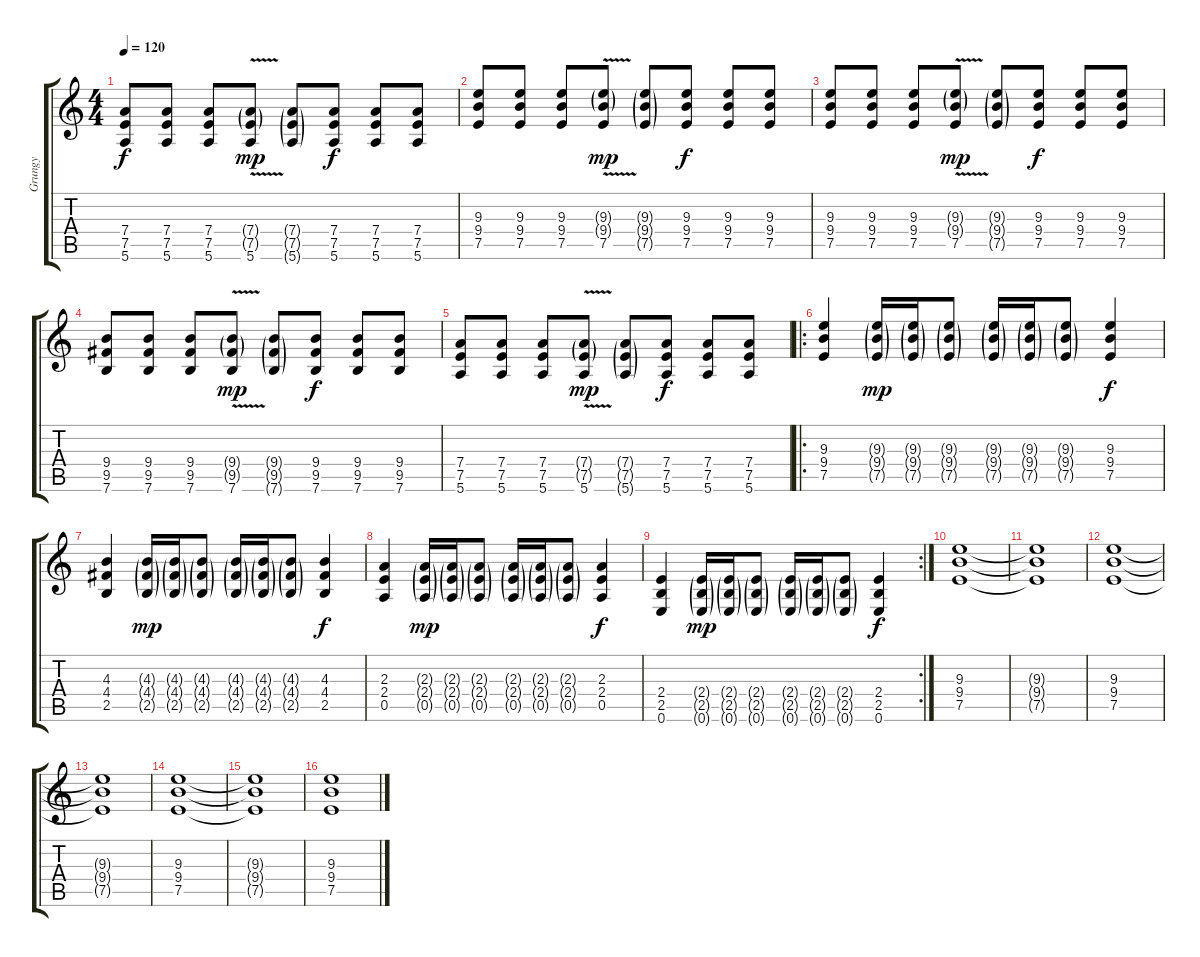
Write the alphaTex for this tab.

\track ("Grungy" "Grungy") {instrument overdrivenguitar}
\staff {score tabs}
\tuning (E4 B3 G3 D3 A2 E2) {hide}
\ts (4 4)
\tempo 120
\clef g2
\ks c
(7.4 7.5 5.6).8{dy f} (7.4 7.5 5.6).8 (7.4 7.5 5.6).8 (7.4{g} 7.5{g} 5.6{v}).8{dy mp} (7.4{g} 7.5{g} 5.6{g}).8 (7.4 7.5 5.6).8{dy f} (7.4 7.5 5.6).8 (7.4 7.5 5.6).8 |
(9.3 9.4 7.5).8 (9.3 9.4 7.5).8 (9.3 9.4 7.5).8 (9.3{g} 9.4{g} 7.5{v}).8{dy mp} (9.3{g} 9.4{g} 7.5{g}).8 (9.3 9.4 7.5).8{dy f} (9.3 9.4 7.5).8 (9.3 9.4 7.5).8 |
(9.3 9.4 7.5).8 (9.3 9.4 7.5).8 (9.3 9.4 7.5).8 (9.3{g} 9.4{g} 7.5{v}).8{dy mp} (9.3{g} 9.4{g} 7.5{g}).8 (9.3 9.4 7.5).8{dy f} (9.3 9.4 7.5).8 (9.3 9.4 7.5).8 |
(9.4 9.5 7.6).8 (9.4 9.5 7.6).8 (9.4 9.5 7.6).8 (9.4{g} 9.5{g} 7.6{v}).8{dy mp} (9.4{g} 9.5{g} 7.6{g}).8 (9.4 9.5 7.6).8{dy f} (9.4 9.5 7.6).8 (9.4 9.5 7.6).8 |
(7.4 7.5 5.6).8 (7.4 7.5 5.6).8 (7.4 7.5 5.6).8 (7.4{g} 7.5{g} 5.6{v}).8{dy mp} (7.4{g} 7.5{g} 5.6{g}).8 (7.4 7.5 5.6).8{dy f} (7.4 7.5 5.6).8 (7.4 7.5 5.6).8 |
\ro
(9.3 9.4 7.5).4 (9.3{g} 9.4{g} 7.5{g}).16{dy mp} (9.3{g} 9.4{g} 7.5{g}).16 (9.3{g} 9.4{g} 7.5{g}).8 (9.3{g} 9.4{g} 7.5{g}).16 (9.3{g} 9.4{g} 7.5{g}).16 (9.3{g} 9.4{g} 7.5{g}).8 (9.3 9.4 7.5).4{dy f} |
(4.3 4.4 2.5).4 (4.3{g} 4.4{g} 2.5{g}).16{dy mp} (4.3{g} 4.4{g} 2.5{g}).16 (4.3{g} 4.4{g} 2.5{g}).8 (4.3{g} 4.4{g} 2.5{g}).16 (4.3{g} 4.4{g} 2.5{g}).16 (4.3{g} 4.4{g} 2.5{g}).8 (4.3 4.4 2.5).4{dy f} |
(2.3 2.4 0.5).4 (2.3{g} 2.4{g} 0.5{g}).16{dy mp} (2.3{g} 2.4{g} 0.5{g}).16 (2.3{g} 2.4{g} 0.5{g}).8 (2.3{g} 2.4{g} 0.5{g}).16 (2.3{g} 2.4{g} 0.5{g}).16 (2.3{g} 2.4{g} 0.5{g}).8 (2.3 2.4 0.5).4{dy f} |
\rc 2
(2.4 2.5 0.6).4 (2.4{g} 2.5{g} 0.6{g}).16{dy mp} (2.4{g} 2.5{g} 0.6{g}).16 (2.4{g} 2.5{g} 0.6{g}).8 (2.4{g} 2.5{g} 0.6{g}).16 (2.4{g} 2.5{g} 0.6{g}).16 (2.4{g} 2.5{g} 0.6{g}).8 (2.4 2.5 0.6).4{dy f} |
(9.3 9.4 7.5).1 |
(9.3{t} 9.4{t} 7.5{t}).1 |
(9.3 9.4 7.5).1 |
(9.3{t} 9.4{t} 7.5{t}).1 |
(9.3 9.4 7.5).1 |
(9.3{t} 9.4{t} 7.5{t}).1 |
(9.3 9.4 7.5).1
